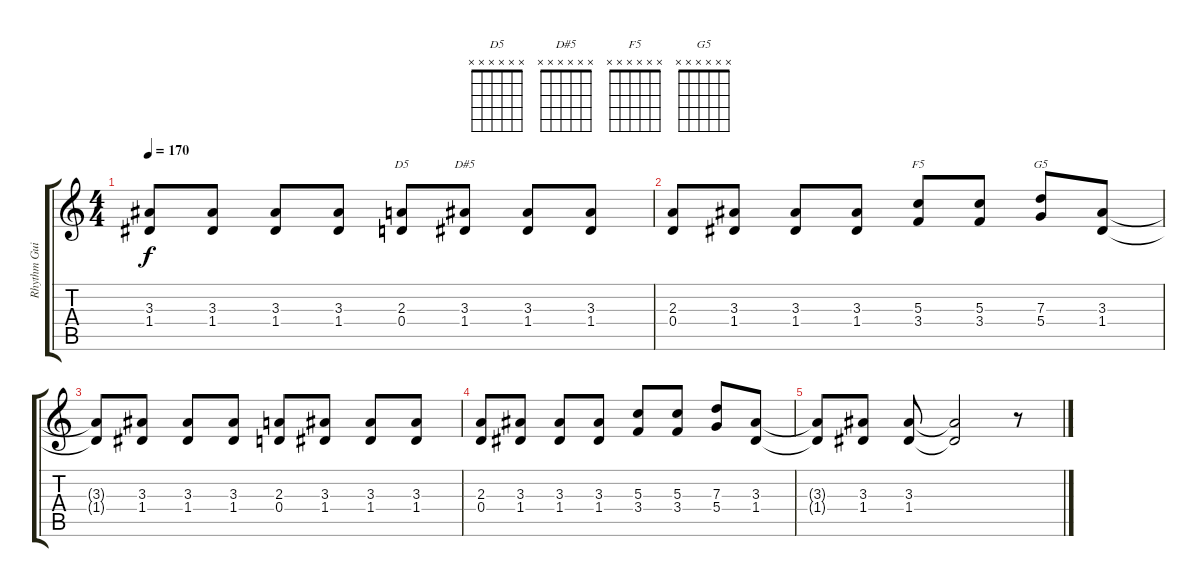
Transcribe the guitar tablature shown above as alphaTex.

\track ("Rhythm Guitar: Gilby" "Rhythm Gui") {instrument overdrivenguitar}
\staff {score tabs}
\tuning (E4 B3 G3 D3 A2 E2) {hide}
\chord ("D5" x x x x x x)
\chord ("D#5" x x x x x x)
\chord ("F5" x x x x x x)
\chord ("G5" x x x x x x)
\ts (4 4)
\tempo 170
\clef g2
\ks c
(3.3{t} 1.4{t}).8{dy f} (3.3 1.4).8 (3.3 1.4).8 (3.3 1.4).8 (2.3 0.4).8{ch "D5"} (3.3 1.4).8{ch "D#5"} (3.3 1.4).8 (3.3 1.4).8 |
(2.3 0.4).8 (3.3 1.4).8 (3.3 1.4).8 (3.3 1.4).8 (5.3 3.4).8{ch "F5"} (5.3 3.4).8 (7.3 5.4).8{ch "G5"} (3.3 1.4).8 |
(3.3{t} 1.4{t}).8 (3.3 1.4).8 (3.3 1.4).8 (3.3 1.4).8 (2.3 0.4).8 (3.3 1.4).8 (3.3 1.4).8 (3.3 1.4).8 |
(2.3 0.4).8 (3.3 1.4).8 (3.3 1.4).8 (3.3 1.4).8 (5.3 3.4).8 (5.3 3.4).8 (7.3 5.4).8 (3.3 1.4).8 |
(3.3{t} 1.4{t}).8 (3.3 1.4).8 (3.3 1.4).8 (3.3{t} 1.4{t}).2 r.8
